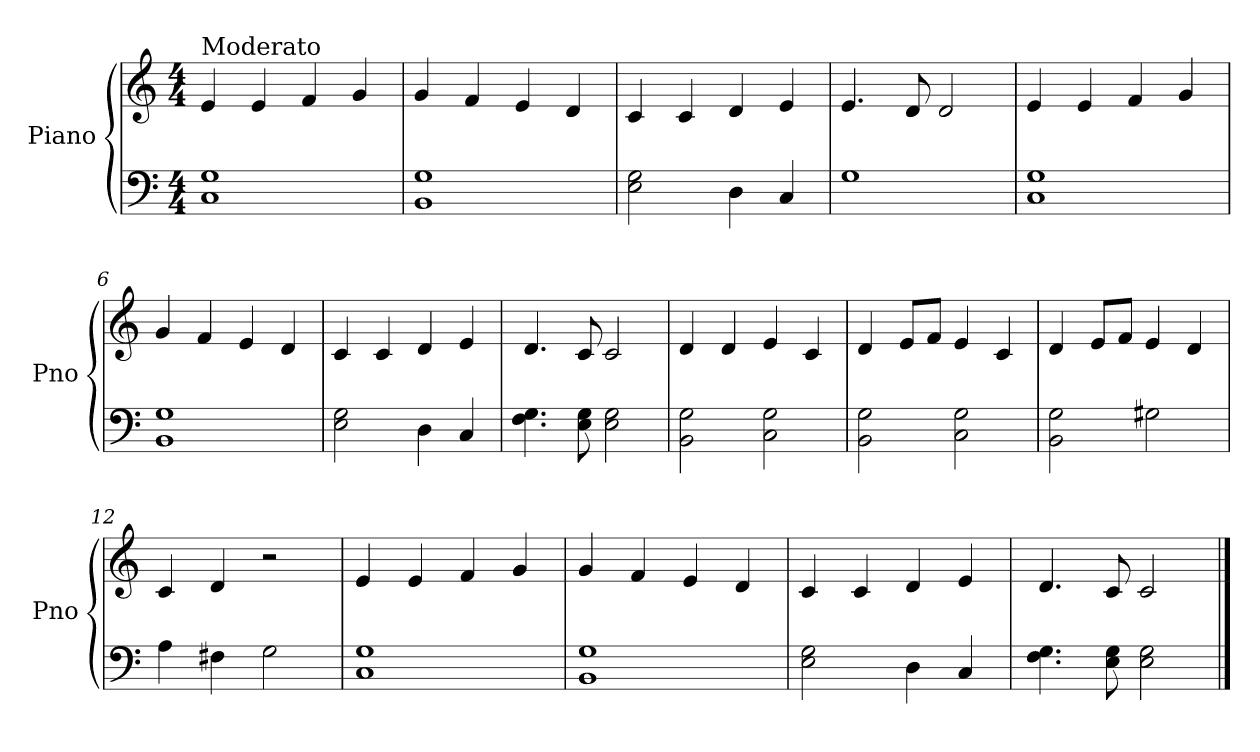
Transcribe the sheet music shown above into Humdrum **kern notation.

**kern	**kern
*part1	*part1
*staff2	*staff1
*I"Piano	*
*I'Pno	*
*clefF4	*clefG2
*k[]	*k[]
*C:	*C:
*M4/4	*M4/4
=1	=1
!	!LO:TX:a:t=Moderato
1C 1G	4e/
.	4e/
.	4f/
.	4g/
=2	=2
1BB 1G	4g/
.	4f/
.	4e/
.	4d/
=3	=3
2E\ 2G\	4c/
.	4c/
4D\	4d/
4C/	4e/
=4	=4
1G	4.e/
.	8d/
.	2d/
!!LO:LB:g=z
=5	=5
1C 1G	4e/
.	4e/
.	4f/
.	4g/
=6	=6
1BB 1G	4g/
.	4f/
.	4e/
.	4d/
=7	=7
2E\ 2G\	4c/
.	4c/
4D\	4d/
4C/	4e/
=8	=8
4.F\ 4.G\	4.d/
8E\ 8G\	8c/
2E\ 2G\	2c/
!!LO:LB:g=z
=9	=9
2BB\ 2G\	4d/
.	4d/
2C\ 2G\	4e/
.	4c/
=10	=10
2BB\ 2G\	4d/
.	8e/L
.	8f/J
2C\ 2G\	4e/
.	4c/
=11	=11
2BB\ 2G\	4d/
.	8e/L
.	8f/J
2G#X\	4e/
.	4d/
=12	=12
4A\	4c/
4F#X\	4d/
2G\	2r
!!LO:LB:g=z
=13	=13
1C 1G	4e/
.	4e/
.	4f/
.	4g/
=14	=14
1BB 1G	4g/
.	4f/
.	4e/
.	4d/
=15	=15
2E\ 2G\	4c/
.	4c/
4D\	4d/
4C/	4e/
=16	=16
4.F\ 4.G\	4.d/
8E\ 8G\	8c/
2E\ 2G\	2c/
==	==
*-	*-
